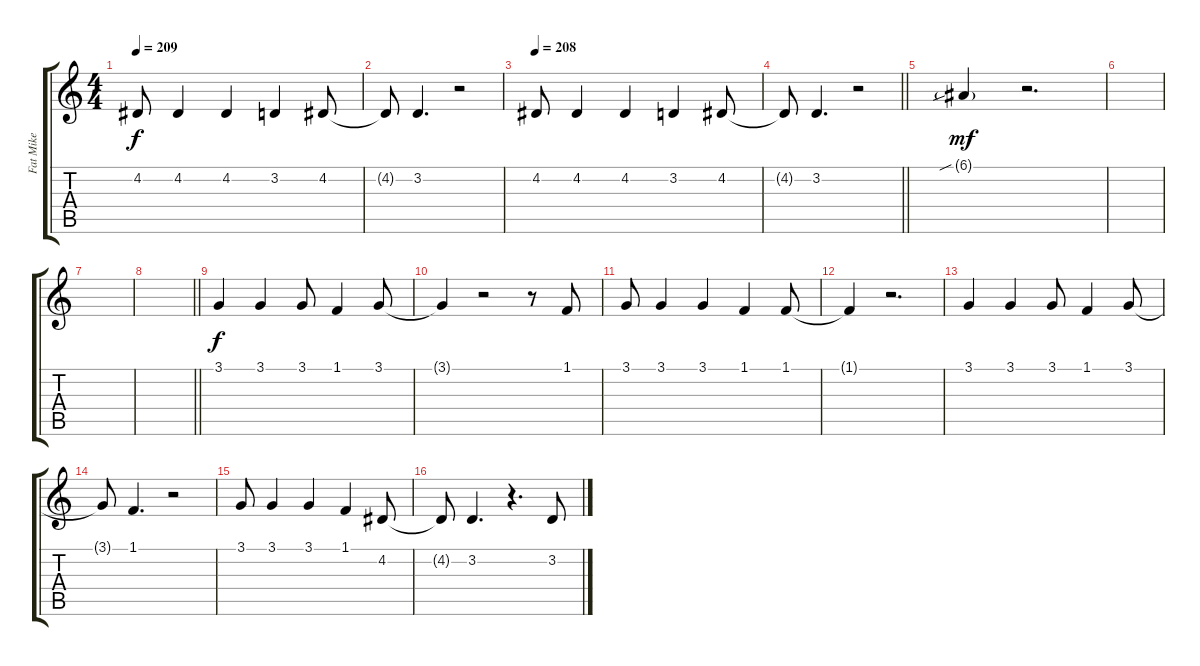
\track ("Fat Mike" "Fat Mike") {instrument bassoon}
\staff {score tabs}
\tuning (E4 B3 G3 D3 A2 E2) {hide}
\ts (4 4)
\tempo 209
\clef g2
\ks c
4.2.8{dy f} 4.2.4 4.2.4 3.2.4 4.2.8 |
4.2{t}.8 3.2.4{d} r.2 |
\tempo 208
4.2.8 4.2.4 4.2.4 3.2.4 4.2.8 |
\barLineRight lightlight
4.2{t}.8 3.2.4{d} r.2 |
\section ("" "")
6.1{sib g}.4{dy mf} r.2{d} |
|
|
\barLineRight lightlight
|
\section ("" "")
3.1.4{dy f} 3.1.4 3.1.8 1.1.4 3.1.8 |
3.1{t}.4 r.2 r.8 1.1.8 |
3.1.8 3.1.4 3.1.4 1.1.4 1.1.8 |
1.1{t}.4 r.2{d} |
3.1.4 3.1.4 3.1.8 1.1.4 3.1.8 |
3.1{t}.8 1.1.4{d} r.2 |
3.1.8 3.1.4 3.1.4 1.1.4 4.2.8 |
4.2{t}.8 3.2.4{d} r.4{d} 3.2.8
